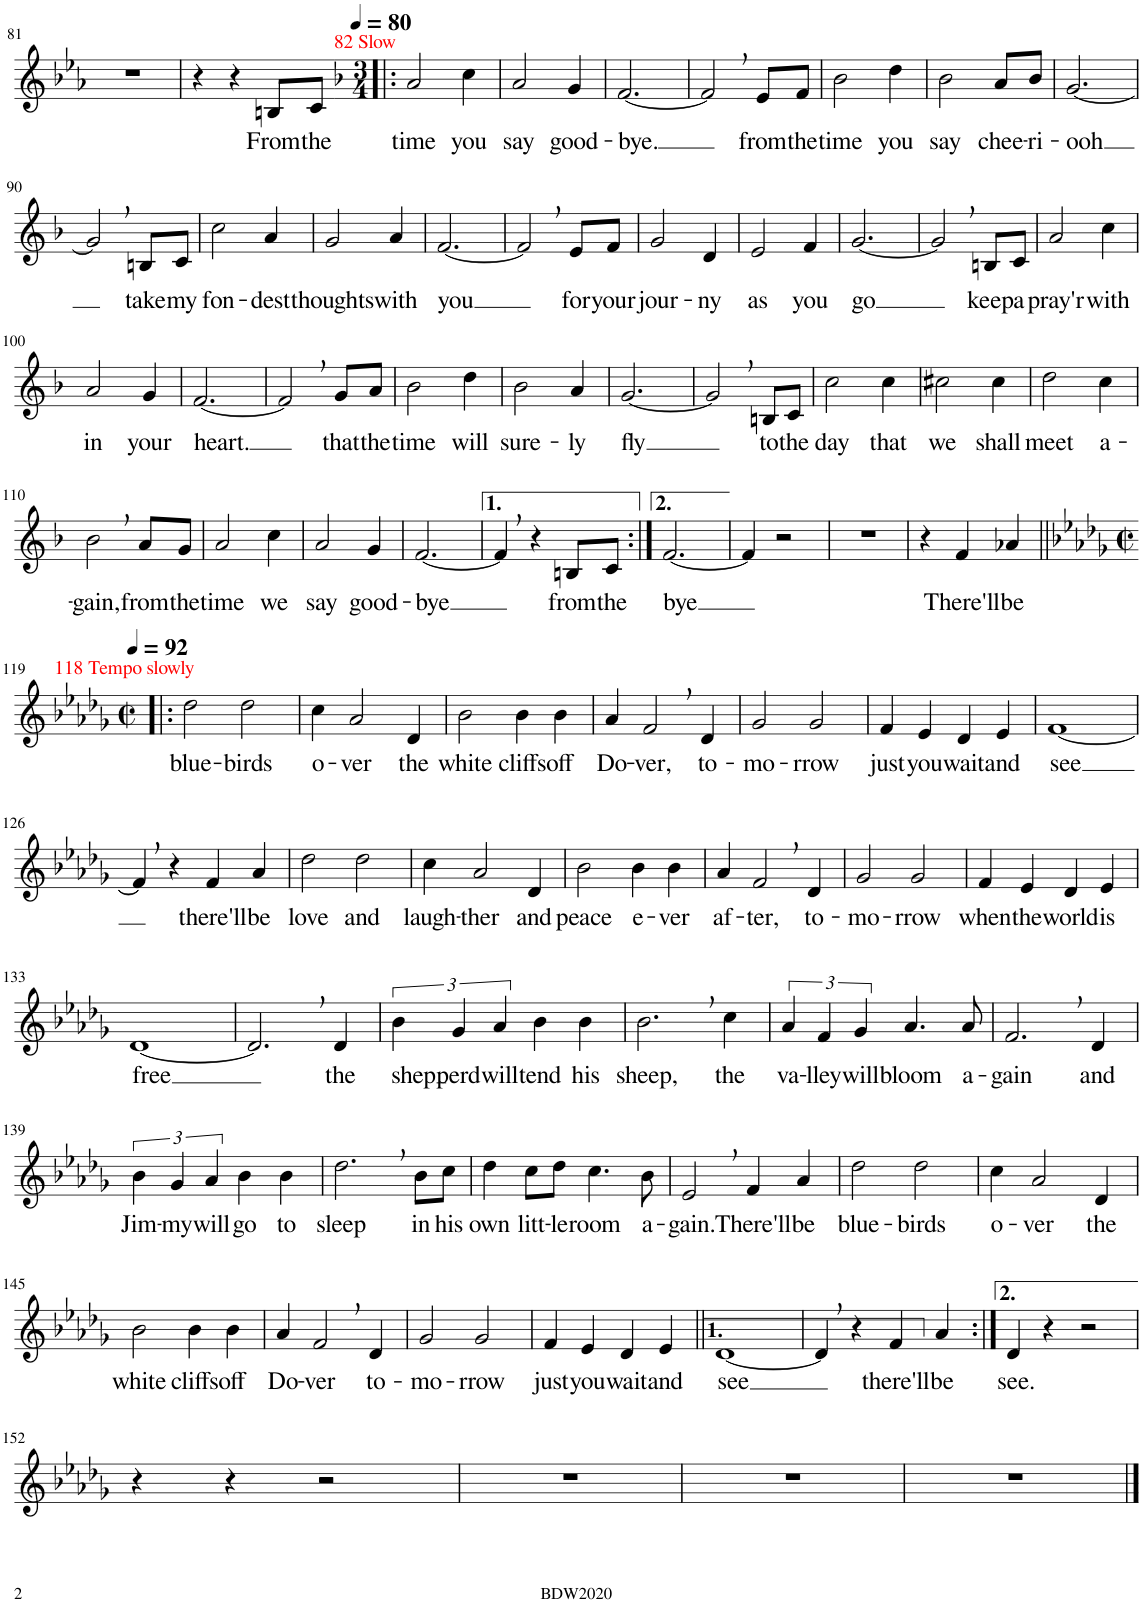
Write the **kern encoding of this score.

**kern	**text
*part1	*part1
*staff1	*staff1
*I"Piano	*
*I'Pno.	*
!!LO:PB:g=z
*clefG2	*
*k[b-e-a-]	*
*M3/4	*
=81	=81
2.r	.
=82	=82
4r	.
4r	.
!	!LO:LY:b
8Bn/L	From
!	!LO:LY:b
8c/J	the
=83!|:	=83!|:
*k[b-]	*
*M3/4	*
*MM80	*
!LO:TX:a:color=#FF0000:t=82 Slow	!
!	!LO:LY:b
2a/	time
!	!LO:LY:b
4cc\	you
=84	=84
!	!LO:LY:b
2a/	say
!	!LO:LY:b
4g/	good-
=85	=85
!	!LO:LY:b
[2.f/	-bye.
=86	=86
2f,/]	.
!	!LO:LY:b
8e/L	from
!	!LO:LY:b
8f/J	the
=87	=87
!	!LO:LY:b
2b-\	time
!	!LO:LY:b
4dd\	you
=88	=88
!	!LO:LY:b
2b-\	say
!	!LO:LY:b
8a/L	chee-
!	!LO:LY:b
8b-/J	-ri-
=89	=89
!	!LO:LY:b
[2.g/	-ooh
!!LO:LB:g=z
=90	=90
2g,/]	.
!	!LO:LY:b
8Bn/L	take
!	!LO:LY:b
8c/J	my
=91	=91
!	!LO:LY:b
2cc\	fon-
!	!LO:LY:b
4a/	-dest
=92	=92
!	!LO:LY:b
2g/	thoughts
!	!LO:LY:b
4a/	with
=93	=93
!	!LO:LY:b
[2.f/	you
=94	=94
2f,/]	.
!	!LO:LY:b
8e/L	for
!	!LO:LY:b
8f/J	your
=95	=95
!	!LO:LY:b
2g/	jour-
!	!LO:LY:b
4d/	-ny
=96	=96
!	!LO:LY:b
2e/	as
!	!LO:LY:b
4f/	you
=97	=97
!	!LO:LY:b
[2.g/	go
=98	=98
2g,/]	.
!	!LO:LY:b
8Bn/L	keep
!	!LO:LY:b
8c/J	a
=99	=99
!	!LO:LY:b
2a/	pray'r
!	!LO:LY:b
4cc\	with
!!LO:LB:g=z
=100	=100
!	!LO:LY:b
2a/	in
!	!LO:LY:b
4g/	your
=101	=101
!	!LO:LY:b
[2.f/	-heart.
=102	=102
2f,/]	.
!	!LO:LY:b
8g/L	that
!	!LO:LY:b
8a/J	the
=103	=103
!	!LO:LY:b
2b-\	time
!	!LO:LY:b
4dd\	will
=104	=104
!	!LO:LY:b
2b-\	sure-
!	!LO:LY:b
4a/	-ly
=105	=105
!	!LO:LY:b
[2.g/	fly
=106	=106
2g,/]	.
!	!LO:LY:b
8Bn/L	to
!	!LO:LY:b
8c/J	the
=107	=107
!	!LO:LY:b
2cc\	day
!	!LO:LY:b
4cc\	that
=108	=108
!	!LO:LY:b
2cc#X\	we
!	!LO:LY:b
4cc#\	shall
=109	=109
!	!LO:LY:b
2dd\	meet
!	!LO:LY:b
4cc\	a-
!!LO:LB:g=z
=110	=110
!	!LO:LY:b
2b-,\	-gain,
!	!LO:LY:b
8a/L	from
!	!LO:LY:b
8g/J	the
=111	=111
!	!LO:LY:b
2a/	time
!	!LO:LY:b
4cc\	we
=112	=112
!	!LO:LY:b
2a/	say
!	!LO:LY:b
4g/	good-
=113	=113
!	!LO:LY:b
[2.f/	-bye
=114	=114
4f,/]	.
4r	.
!	!LO:LY:b
8Bn/L	from
!	!LO:LY:b
8c/J	the
=115:|!	=115:|!
!	!LO:LY:b
[2.f/	bye
=116	=116
4f/]	.
2r	.
=117	=117
2.r	.
=118	=118
4r	.
!	!LO:LY:b
4f/	There'll
!	!LO:LY:b
4a-X/	be
!!LO:LB:g=z
=119!|:	=119!|:
*k[b-e-a-d-g-]	*
*M2/2	*
*met(c|)	*
*MM92	*
!LO:TX:a:color=#FF0000:t=118 Tempo slowly	!
!	!LO:LY:b
2dd-\	blue-
!	!LO:LY:b
2dd-\	-birds
=120	=120
!	!LO:LY:b
4cc\	o-
!	!LO:LY:b
2a-/	-ver
!	!LO:LY:b
4d-/	the
=121	=121
!	!LO:LY:b
2b-\	white
!	!LO:LY:b
4b-\	cliffs
!	!LO:LY:b
4b-\	off
=122	=122
!	!LO:LY:b
4a-/	Do-
!	!LO:LY:b
2f,/	-ver,
!	!LO:LY:b
4d-/	to-
=123	=123
!	!LO:LY:b
2g-/	-mo-
!	!LO:LY:b
2g-/	-rrow
=124	=124
!	!LO:LY:b
4f/	just
!	!LO:LY:b
4e-/	you
!	!LO:LY:b
4d-/	wait
!	!LO:LY:b
4e-/	and
=125	=125
!	!LO:LY:b
[1f	see
!!LO:LB:g=z
=126	=126
4f,/]	.
4r	.
!	!LO:LY:b
4f/	there'll
!	!LO:LY:b
4a-/	be
=127	=127
!	!LO:LY:b
2dd-\	love
!	!LO:LY:b
2dd-\	and
=128	=128
!	!LO:LY:b
4cc\	laugh-
!	!LO:LY:b
2a-/	-ther
!	!LO:LY:b
4d-/	and
=129	=129
!	!LO:LY:b
2b-\	peace
!	!LO:LY:b
4b-\	e-
!	!LO:LY:b
4b-\	-ver
=130	=130
!	!LO:LY:b
4a-/	af-
!	!LO:LY:b
2f,/	-ter,
!	!LO:LY:b
4d-/	to-
=131	=131
!	!LO:LY:b
2g-/	-mo-
!	!LO:LY:b
2g-/	-rrow
=132	=132
!	!LO:LY:b
4f/	when
!	!LO:LY:b
4e-/	the
!	!LO:LY:b
4d-/	world
!	!LO:LY:b
4e-/	is
!!LO:LB:g=z
=133	=133
!	!LO:LY:b
[1d-	free
=134	=134
2.d-,/]	.
!	!LO:LY:b
4d-/	the
=135	=135
!	!LO:LY:b
6b-\	shep
!	!LO:LY:b
6g-/	perd
!	!LO:LY:b
6a-/	will
!	!LO:LY:b
4b-\	tend
!	!LO:LY:b
4b-\	his
=136	=136
!	!LO:LY:b
2.b-,\	sheep,
!	!LO:LY:b
4cc\	the
=137	=137
!	!LO:LY:b
6a-/	va-
!	!LO:LY:b
6f/	-lley
!	!LO:LY:b
6g-/	will
!	!LO:LY:b
4.a-/	bloom
!	!LO:LY:b
8a-/	a-
=138	=138
!	!LO:LY:b
2.f,/	-gain
!	!LO:LY:b
4d-/	and
!!LO:LB:g=z
=139	=139
!	!LO:LY:b
6b-\	Jim-
!	!LO:LY:b
6g-/	-my
!	!LO:LY:b
6a-/	will
!	!LO:LY:b
4b-\	go
!	!LO:LY:b
4b-\	to
=140	=140
!	!LO:LY:b
2.dd-,\	sleep
!	!LO:LY:b
8b-\L	in
!	!LO:LY:b
8cc\J	his
=141	=141
!	!LO:LY:b
4dd-\	own
!	!LO:LY:b
8cc\L	litt-
!	!LO:LY:b
8dd-\J	-le
!	!LO:LY:b
4.cc\	room
!	!LO:LY:b
8b-\	a-
=142	=142
!	!LO:LY:b
2e-,/	-gain.
!	!LO:LY:b
4f/	There'll
!	!LO:LY:b
4a-/	be
=143	=143
!	!LO:LY:b
2dd-\	blue-
!	!LO:LY:b
2dd-\	-birds
=144	=144
!	!LO:LY:b
4cc\	o-
!	!LO:LY:b
2a-/	-ver
!	!LO:LY:b
4d-/	the
!!LO:LB:g=z
=145	=145
!	!LO:LY:b
2b-\	white
!	!LO:LY:b
4b-\	cliffs
!	!LO:LY:b
4b-\	off
=146	=146
!	!LO:LY:b
4a-/	Do-
!	!LO:LY:b
2f,/	-ver
!	!LO:LY:b
4d-/	to-
=147	=147
!	!LO:LY:b
2g-/	-mo-
!	!LO:LY:b
2g-/	-rrow
=148	=148
!	!LO:LY:b
4f/	just
!	!LO:LY:b
4e-/	you
!	!LO:LY:b
4d-/	wait
!	!LO:LY:b
4e-/	and
=149||	=149||
!	!LO:LY:b
[1d-	see
=150	=150
4d-,/]	.
4r	.
!	!LO:LY:b
4f/	there'll
!	!LO:LY:b
4a-/	be
=151:|!	=151:|!
!	!LO:LY:b
4d-/	see.
4r	.
2r	.
!!LO:LB:g=z
=152	=152
4r	.
4r	.
2r	.
=153	=153
1r	.
=154	=154
1r	.
=155	=155
1r	.
==	==
*-	*-
